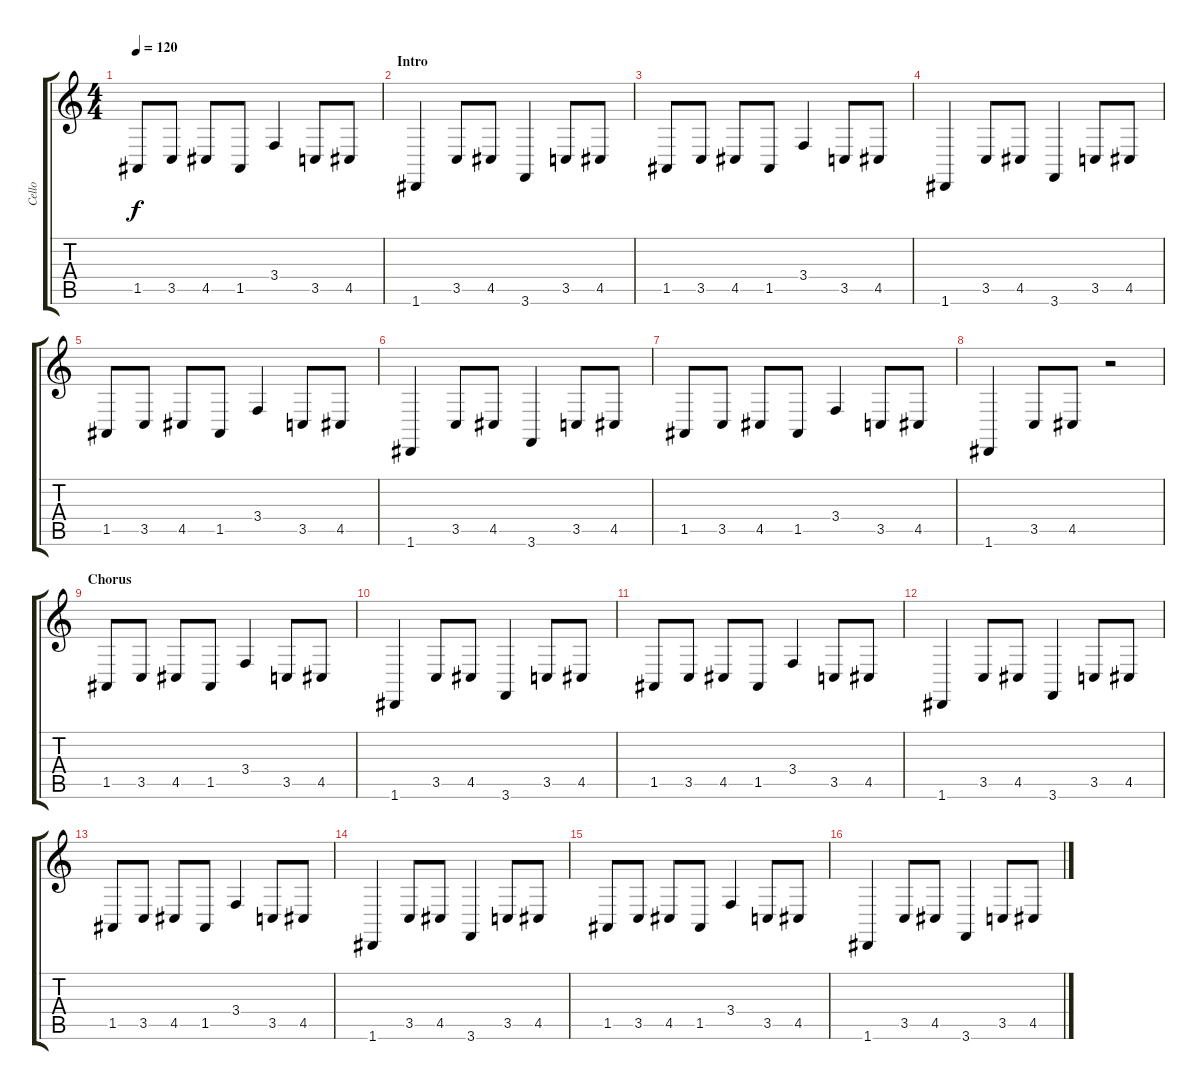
\track ("Cello" "Cello") {instrument cello}
\staff {score tabs}
\tuning (E4 B3 G3 D3 A2 D2) {hide}
\ts (4 4)
\tempo 120
\clef g2
\ks c
1.5.8{dy f instrument cello} 3.5.8 4.5.8 1.5.8 3.4.4 3.5.8 4.5.8 |
\section ("" "Intro")
1.6.4 3.5.8 4.5.8 3.6.4 3.5.8 4.5.8 |
1.5.8 3.5.8 4.5.8 1.5.8 3.4.4 3.5.8 4.5.8 |
1.6.4 3.5.8 4.5.8 3.6.4 3.5.8 4.5.8 |
1.5.8 3.5.8 4.5.8 1.5.8 3.4.4 3.5.8 4.5.8 |
1.6.4 3.5.8 4.5.8 3.6.4 3.5.8 4.5.8 |
1.5.8 3.5.8 4.5.8 1.5.8 3.4.4 3.5.8 4.5.8 |
1.6.4 3.5.8 4.5.8 r.2 |
\section ("" "Chorus")
1.5.8 3.5.8 4.5.8 1.5.8 3.4.4 3.5.8 4.5.8 |
1.6.4 3.5.8 4.5.8 3.6.4 3.5.8 4.5.8 |
1.5.8 3.5.8 4.5.8 1.5.8 3.4.4 3.5.8 4.5.8 |
1.6.4 3.5.8 4.5.8 3.6.4 3.5.8 4.5.8 |
1.5.8 3.5.8 4.5.8 1.5.8 3.4.4 3.5.8 4.5.8 |
1.6.4 3.5.8 4.5.8 3.6.4 3.5.8 4.5.8 |
1.5.8 3.5.8 4.5.8 1.5.8 3.4.4 3.5.8 4.5.8 |
1.6.4 3.5.8 4.5.8 3.6.4 3.5.8 4.5.8
